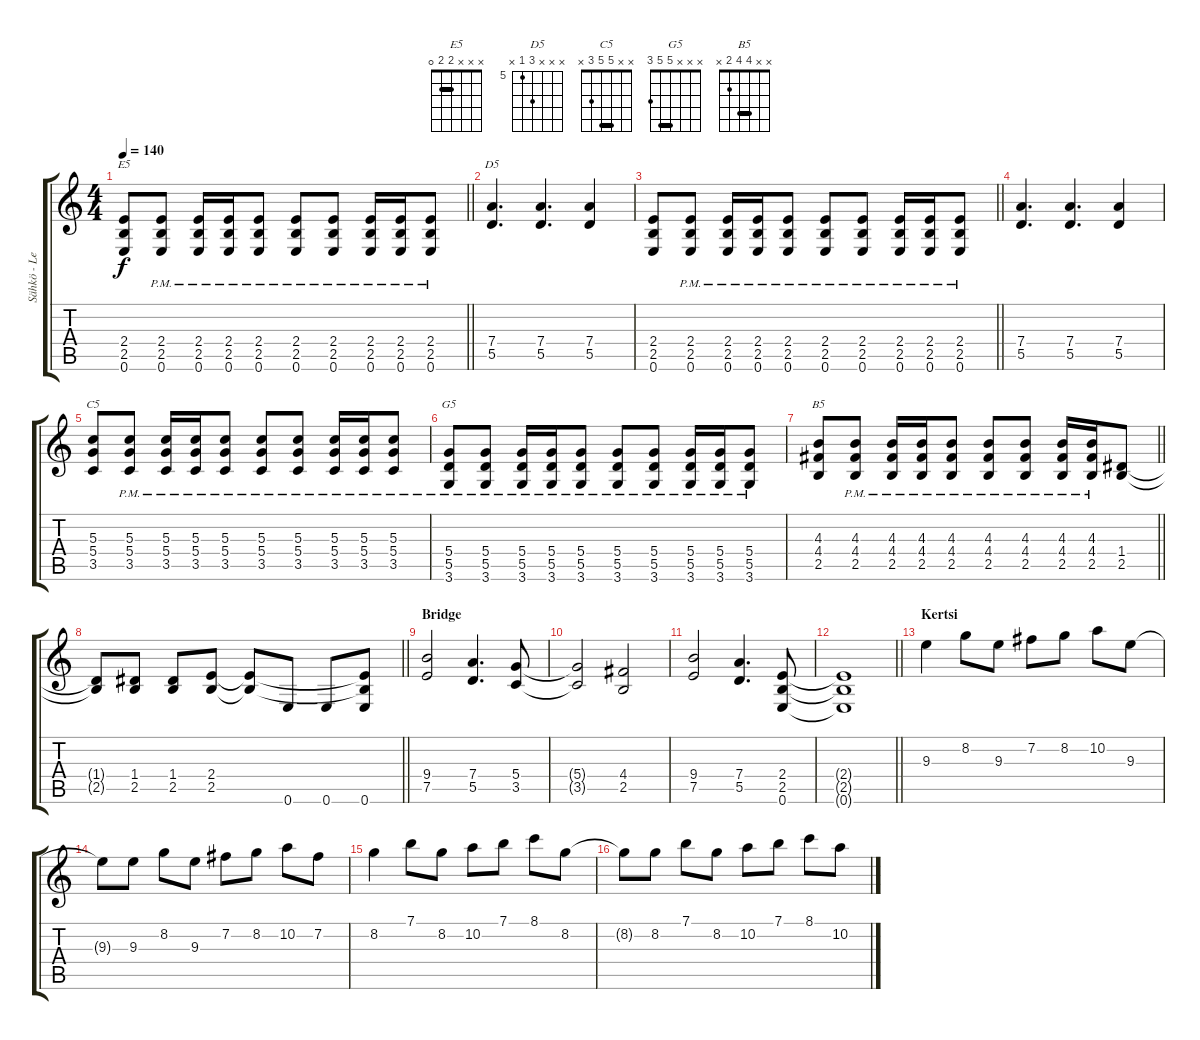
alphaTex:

\track ("Sähkö - Leadi" "Sähkö - Le") {instrument overdrivenguitar}
\staff {score tabs}
\tuning (E4 B3 G3 D3 A2 E2) {hide}
\chord ("E5" x x x 2 2 0) {barre 2}
\chord ("D5" x x x 7 5 x) {firstfret 5}
\chord ("C5" x x 5 5 3 x) {barre 5}
\chord ("G5" x x x 5 5 3) {barre 5}
\chord ("B5" x x 4 4 2 x) {barre 4}
\ts (4 4)
\tempo 140
\clef g2
\barLineRight lightlight
\ks c
(2.4 2.5 0.6).8{ch "E5" dy f} (2.4{pm} 2.5{pm} 0.6{pm}).8 (2.4{pm} 2.5{pm} 0.6{pm}).16 (2.4{pm} 2.5{pm} 0.6{pm}).16 (2.4{pm} 2.5{pm} 0.6{pm}).8 (2.4{pm} 2.5{pm} 0.6{pm}).8 (2.4{pm} 2.5{pm} 0.6{pm}).8 (2.4{pm} 2.5{pm} 0.6{pm}).16 (2.4{pm} 2.5{pm} 0.6{pm}).16 (2.4{pm} 2.5{pm} 0.6{pm}).8 |
(7.4 5.5).4{d ch "D5"} (7.4 5.5).4{d} (7.4 5.5).4 |
\barLineRight lightlight
(2.4 2.5 0.6).8 (2.4{pm} 2.5{pm} 0.6{pm}).8 (2.4{pm} 2.5{pm} 0.6{pm}).16 (2.4{pm} 2.5{pm} 0.6{pm}).16 (2.4{pm} 2.5{pm} 0.6{pm}).8 (2.4{pm} 2.5{pm} 0.6{pm}).8 (2.4{pm} 2.5{pm} 0.6{pm}).8 (2.4{pm} 2.5{pm} 0.6{pm}).16 (2.4{pm} 2.5{pm} 0.6{pm}).16 (2.4{pm} 2.5{pm} 0.6{pm}).8 |
(7.4 5.5).4{d} (7.4 5.5).4{d} (7.4 5.5).4 |
(5.3 5.4 3.5).8{ch "C5"} (5.3{pm} 5.4{pm} 3.5{pm}).8 (5.3{pm} 5.4{pm} 3.5{pm}).16 (5.3{pm} 5.4{pm} 3.5{pm}).16 (5.3{pm} 5.4{pm} 3.5{pm}).8 (5.3{pm} 5.4{pm} 3.5{pm}).8 (5.3{pm} 5.4{pm} 3.5{pm}).8 (5.3{pm} 5.4{pm} 3.5{pm}).16 (5.3{pm} 5.4{pm} 3.5{pm}).16 (5.3{pm} 5.4{pm} 3.5{pm}).8 |
(5.4{pm} 5.5{pm} 3.6{pm}).8{ch "G5"} (5.4{pm} 5.5{pm} 3.6{pm}).8 (5.4{pm} 5.5{pm} 3.6{pm}).16 (5.4{pm} 5.5{pm} 3.6{pm}).16 (5.4{pm} 5.5{pm} 3.6{pm}).8 (5.4{pm} 5.5{pm} 3.6{pm}).8 (5.4{pm} 5.5{pm} 3.6{pm}).8 (5.4{pm} 5.5{pm} 3.6{pm}).16 (5.4{pm} 5.5{pm} 3.6{pm}).16 (5.4{pm} 5.5{pm} 3.6{pm}).8 |
\barLineRight lightlight
(4.3 4.4 2.5).8{ch "B5"} (4.3{pm} 4.4{pm} 2.5{pm}).8 (4.3{pm} 4.4{pm} 2.5{pm}).16 (4.3{pm} 4.4{pm} 2.5{pm}).16 (4.3{pm} 4.4{pm} 2.5{pm}).8 (4.3{pm} 4.4{pm} 2.5{pm}).8 (4.3{pm} 4.4{pm} 2.5{pm}).8 (4.3{pm} 4.4{pm} 2.5{pm}).16 (4.3{pm} 4.4{pm} 2.5{pm}).16 (1.4 2.5).8 |
\barLineRight lightlight
(1.4{t} 2.5{t}).8 (1.4 2.5).8 (1.4 2.5).8 (2.4 2.5).8 (2.4{t} 2.5{t}).8 0.6.8 0.6.8 (2.4{t} 2.5{t} 0.6).8 |
\section ("" "Bridge")
(9.4 7.5).2 (7.4 5.5).4{d} (5.4 3.5).8 |
(5.4{t} 3.5{t}).2 (4.4 2.5).2 |
(9.4 7.5).2 (7.4 5.5).4{d} (2.4 2.5 0.6).8 |
\barLineRight lightlight
(2.4{t} 2.5{t} 0.6{t}).1 |
\section ("" "Kertsi")
9.3.4 8.2.8 9.3.8 7.2.8 8.2.8 10.2.8 9.3.8 |
9.3{t}.8 9.3.8 8.2.8 9.3.8 7.2.8 8.2.8 10.2.8 7.2.8 |
8.2.4 7.1.8 8.2.8 10.2.8 7.1.8 8.1.8 8.2.8 |
8.2{t}.8 8.2.8 7.1.8 8.2.8 10.2.8 7.1.8 8.1.8 10.2.8
